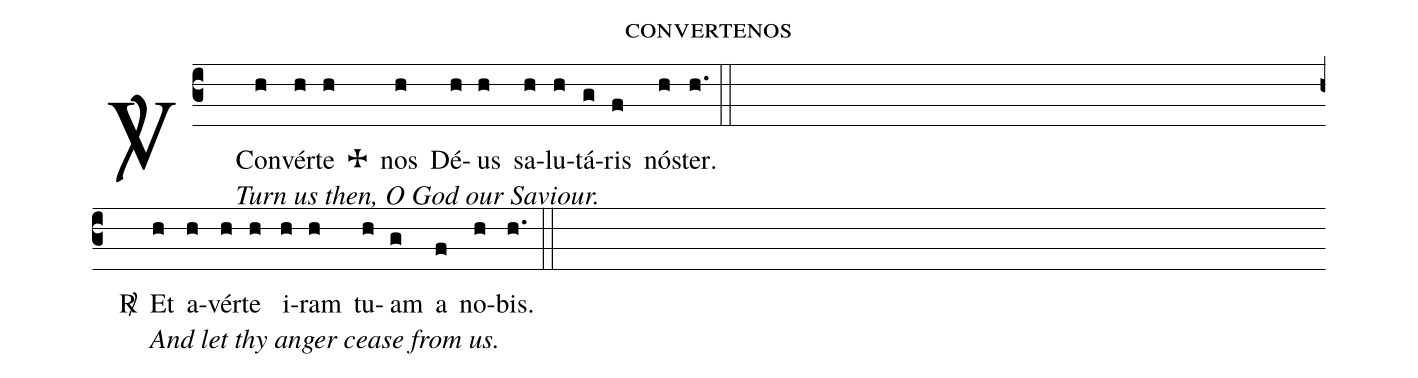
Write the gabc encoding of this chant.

name:convertenos;
%%
(c3) <v>\Vbar</v>( ) C{o}n[Turn us then, O God our Saviour.](h)vér(h)te(h) <v>\grecross</v>() nos(h) Dé(h)us(h) sa(h)lu(h)tá(g)ris(f) nó(h)ster.(h.) (::) (Z)
{<sp>R/</sp>}() Et[And let thy anger cease from us.](h) a(h)vér(h)te(h) i-(h)ram(h) tu-(h)am(g) a(f) no-(h)bis.(h.) (::)
